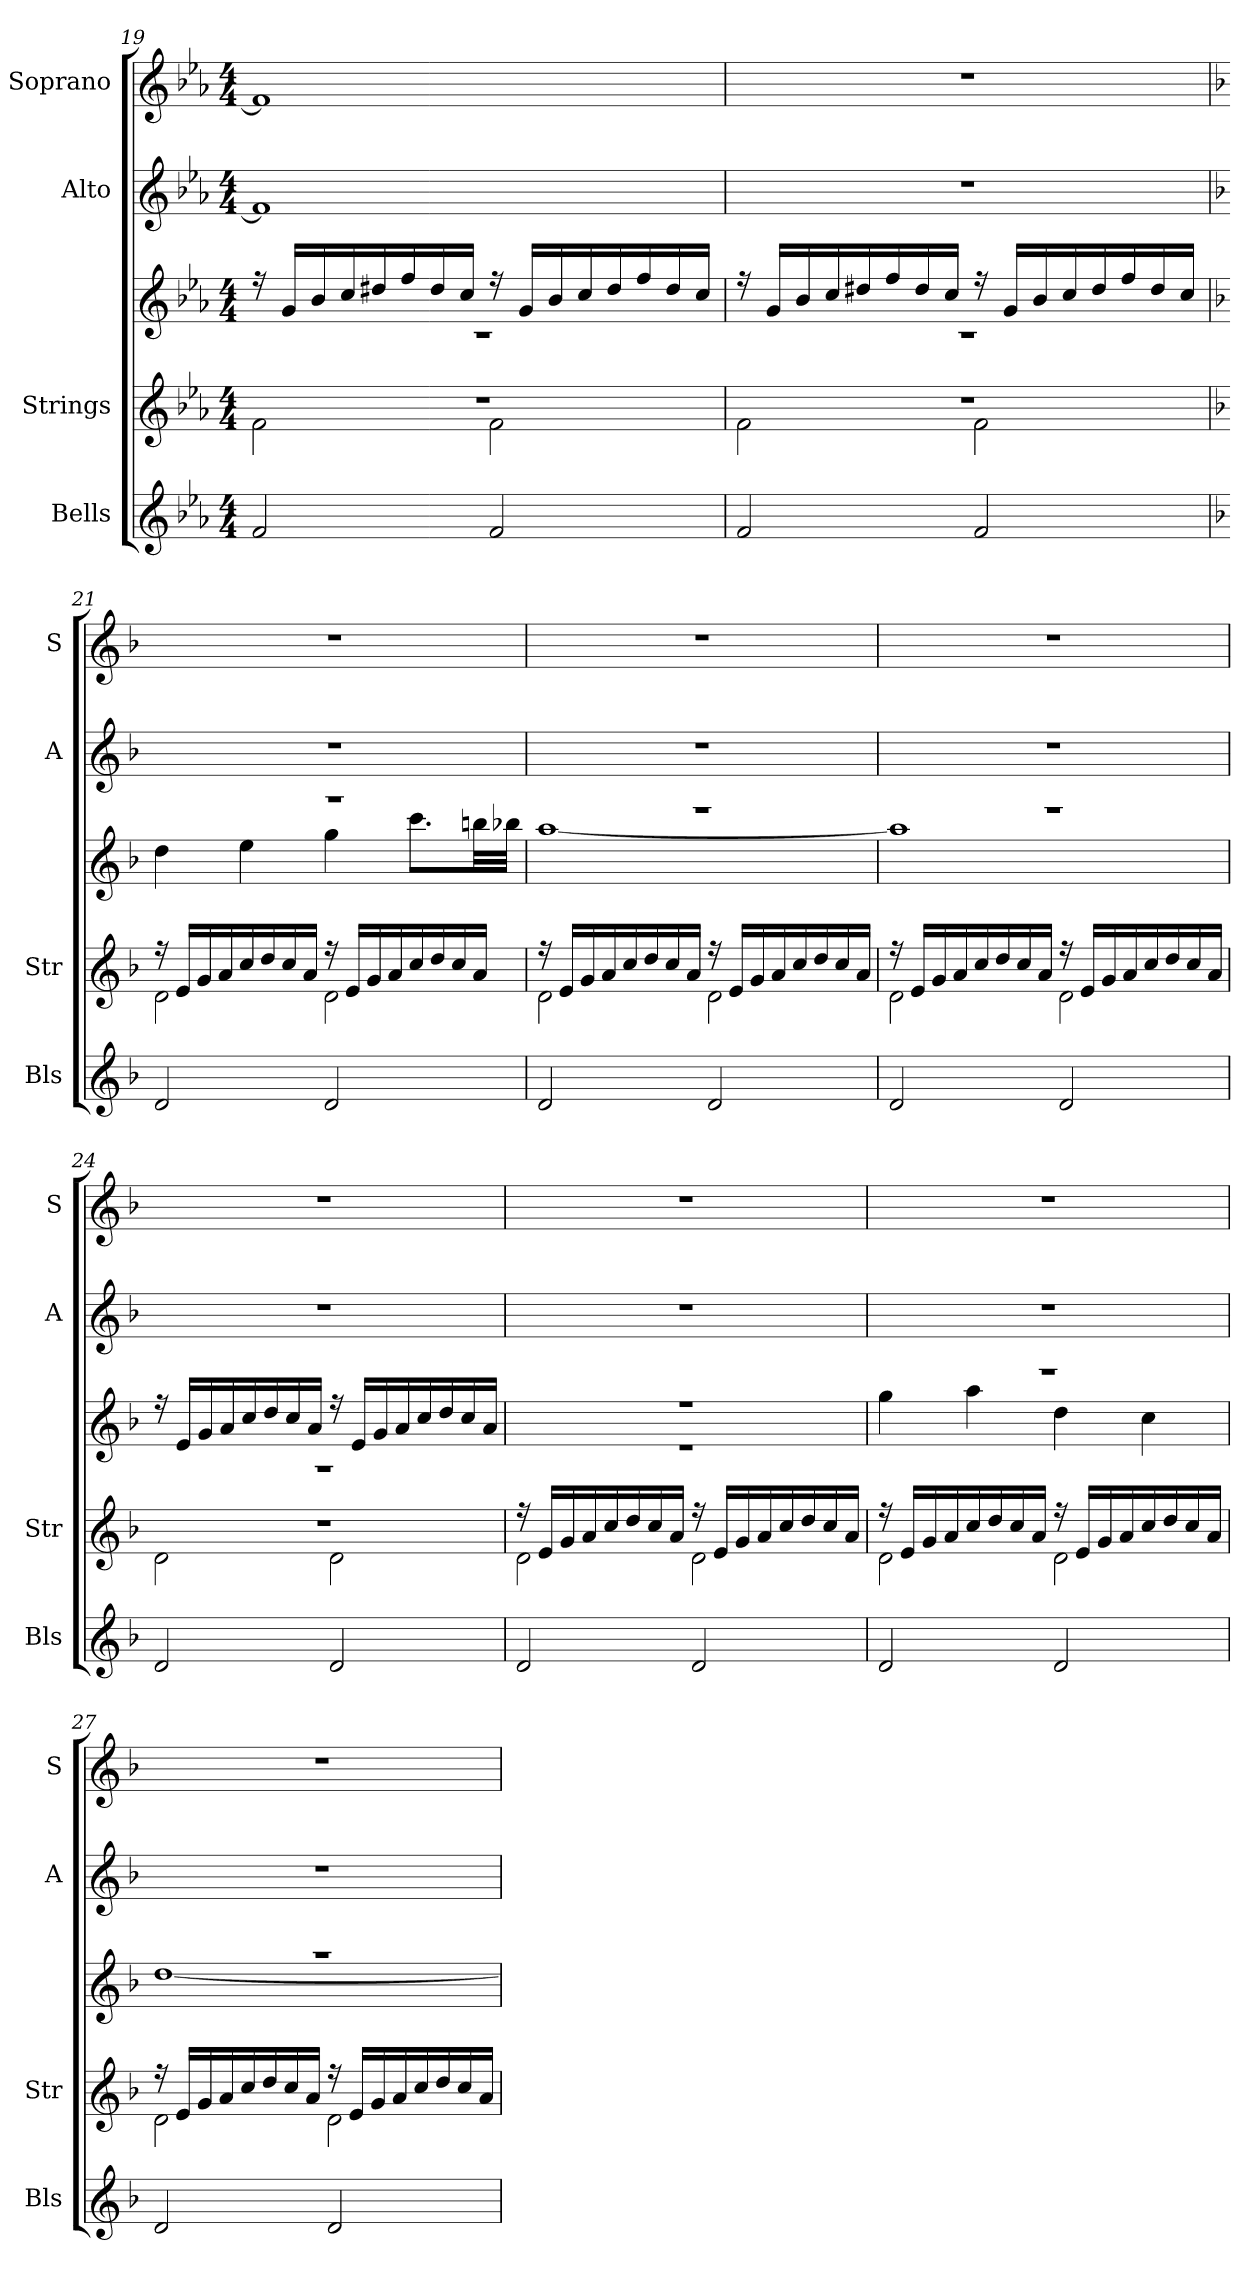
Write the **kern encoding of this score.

**kern	**kern	**kern	**kern	**kern
*part4	*part3	*part3	*part2	*part1
*staff5	*staff4	*staff3	*staff2	*staff1
*I"Bells	*I"Strings	*	*I"Alto	*I"Soprano
*I'Bls	*I'Str	*	*I'A	*I'S
*clefG2	*clefG2	*clefG2	*clefG2	*clefG2
*k[b-e-a-]	*k[b-e-a-]	*k[b-e-a-]	*k[b-e-a-]	*k[b-e-a-]
*E-:	*E-:	*E-:	*E-:	*E-:
*M4/4	*M4/4	*M4/4	*M4/4	*M4/4
=19	=19	=19	=19	=19
*	*^	*^	*	*
2f	1r	2f\	16r	1r	1f]	1f]
.	.	.	16g/LL	.	.	.
.	.	.	16b-/	.	.	.
.	.	.	16cc/	.	.	.
.	.	.	16dd#X/	.	.	.
.	.	.	16ff/	.	.	.
.	.	.	16dd#/	.	.	.
.	.	.	16cc/JJ	.	.	.
2f	.	2f\	16r	.	.	.
.	.	.	16g/LL	.	.	.
.	.	.	16b-/	.	.	.
.	.	.	16cc/	.	.	.
.	.	.	16dd#/	.	.	.
.	.	.	16ff/	.	.	.
.	.	.	16dd#/	.	.	.
.	.	.	16cc/JJ	.	.	.
!!LO:LB:g=z
=20	=20	=20	=20	=20	=20	=20
2f	1r	2f\	16r	1r	1r	1r
.	.	.	16g/LL	.	.	.
.	.	.	16b-/	.	.	.
.	.	.	16cc/	.	.	.
.	.	.	16dd#X/	.	.	.
.	.	.	16ff/	.	.	.
.	.	.	16dd#/	.	.	.
.	.	.	16cc/JJ	.	.	.
2f	.	2f\	16r	.	.	.
.	.	.	16g/LL	.	.	.
.	.	.	16b-/	.	.	.
.	.	.	16cc/	.	.	.
.	.	.	16dd#/	.	.	.
.	.	.	16ff/	.	.	.
.	.	.	16dd#/	.	.	.
.	.	.	16cc/JJ	.	.	.
=21	=21	=21	=21	=21	=21	=21
*k[b-]	*k[b-]	*	*k[b-]	*	*k[b-]	*k[b-]
*F:	*F:	*	*F:	*	*F:	*F:
2d	16r	2d\	1r	4dd\	1r	1r
.	16e/LL	.	.	.	.	.
.	16g/	.	.	.	.	.
.	16a/	.	.	.	.	.
.	16cc/	.	.	4ee\	.	.
.	16dd/	.	.	.	.	.
.	16cc/	.	.	.	.	.
.	16a/JJ	.	.	.	.	.
2d	16r	2d\	.	4gg\	.	.
.	16e/LL	.	.	.	.	.
.	16g/	.	.	.	.	.
.	16a/	.	.	.	.	.
.	16cc/	.	.	8.ccc\L	.	.
.	16dd/	.	.	.	.	.
.	16cc/	.	.	.	.	.
.	16a/JJ	.	.	32bbn\LL	.	.
.	.	.	.	32bb-X\JJJ	.	.
=22	=22	=22	=22	=22	=22	=22
2d	16r	2d\	1r	[1aa\	1r	1r
.	16e/LL	.	.	.	.	.
.	16g/	.	.	.	.	.
.	16a/	.	.	.	.	.
.	16cc/	.	.	.	.	.
.	16dd/	.	.	.	.	.
.	16cc/	.	.	.	.	.
.	16a/JJ	.	.	.	.	.
2d	16r	2d\	.	.	.	.
.	16e/LL	.	.	.	.	.
.	16g/	.	.	.	.	.
.	16a/	.	.	.	.	.
.	16cc/	.	.	.	.	.
.	16dd/	.	.	.	.	.
.	16cc/	.	.	.	.	.
.	16a/JJ	.	.	.	.	.
!!LO:LB:g=z
=23	=23	=23	=23	=23	=23	=23
2d	16r	2d\	1r	1aa\]	1r	1r
.	16e/LL	.	.	.	.	.
.	16g/	.	.	.	.	.
.	16a/	.	.	.	.	.
.	16cc/	.	.	.	.	.
.	16dd/	.	.	.	.	.
.	16cc/	.	.	.	.	.
.	16a/JJ	.	.	.	.	.
2d	16r	2d\	.	.	.	.
.	16e/LL	.	.	.	.	.
.	16g/	.	.	.	.	.
.	16a/	.	.	.	.	.
.	16cc/	.	.	.	.	.
.	16dd/	.	.	.	.	.
.	16cc/	.	.	.	.	.
.	16a/JJ	.	.	.	.	.
=24	=24	=24	=24	=24	=24	=24
2d	1r	2d\	16r	1r	1r	1r
.	.	.	16e/LL	.	.	.
.	.	.	16g/	.	.	.
.	.	.	16a/	.	.	.
.	.	.	16cc/	.	.	.
.	.	.	16dd/	.	.	.
.	.	.	16cc/	.	.	.
.	.	.	16a/JJ	.	.	.
2d	.	2d\	16r	.	.	.
.	.	.	16e/LL	.	.	.
.	.	.	16g/	.	.	.
.	.	.	16a/	.	.	.
.	.	.	16cc/	.	.	.
.	.	.	16dd/	.	.	.
.	.	.	16cc/	.	.	.
.	.	.	16a/JJ	.	.	.
=25	=25	=25	=25	=25	=25	=25
2d	16r	2d\	1r	1r	1r	1r
.	16e/LL	.	.	.	.	.
.	16g/	.	.	.	.	.
.	16a/	.	.	.	.	.
.	16cc/	.	.	.	.	.
.	16dd/	.	.	.	.	.
.	16cc/	.	.	.	.	.
.	16a/JJ	.	.	.	.	.
2d	16r	2d\	.	.	.	.
.	16e/LL	.	.	.	.	.
.	16g/	.	.	.	.	.
.	16a/	.	.	.	.	.
.	16cc/	.	.	.	.	.
.	16dd/	.	.	.	.	.
.	16cc/	.	.	.	.	.
.	16a/JJ	.	.	.	.	.
!!LO:LB:g=z
=26	=26	=26	=26	=26	=26	=26
2d	16r	2d\	1r	4gg\	1r	1r
.	16e/LL	.	.	.	.	.
.	16g/	.	.	.	.	.
.	16a/	.	.	.	.	.
.	16cc/	.	.	4aa\	.	.
.	16dd/	.	.	.	.	.
.	16cc/	.	.	.	.	.
.	16a/JJ	.	.	.	.	.
2d	16r	2d\	.	4dd\	.	.
.	16e/LL	.	.	.	.	.
.	16g/	.	.	.	.	.
.	16a/	.	.	.	.	.
.	16cc/	.	.	4cc\	.	.
.	16dd/	.	.	.	.	.
.	16cc/	.	.	.	.	.
.	16a/JJ	.	.	.	.	.
=27	=27	=27	=27	=27	=27	=27
2d	16r	2d\	1r	[1dd\	1r	1r
.	16e/LL	.	.	.	.	.
.	16g/	.	.	.	.	.
.	16a/	.	.	.	.	.
.	16cc/	.	.	.	.	.
.	16dd/	.	.	.	.	.
.	16cc/	.	.	.	.	.
.	16a/JJ	.	.	.	.	.
2d	16r	2d\	.	.	.	.
.	16e/LL	.	.	.	.	.
.	16g/	.	.	.	.	.
.	16a/	.	.	.	.	.
.	16cc/	.	.	.	.	.
.	16dd/	.	.	.	.	.
.	16cc/	.	.	.	.	.
.	16a/JJ	.	.	.	.	.
*	*v	*v	*	*	*	*
*	*	*v	*v	*	*
=	=	=	=	=
*-	*-	*-	*-	*-
